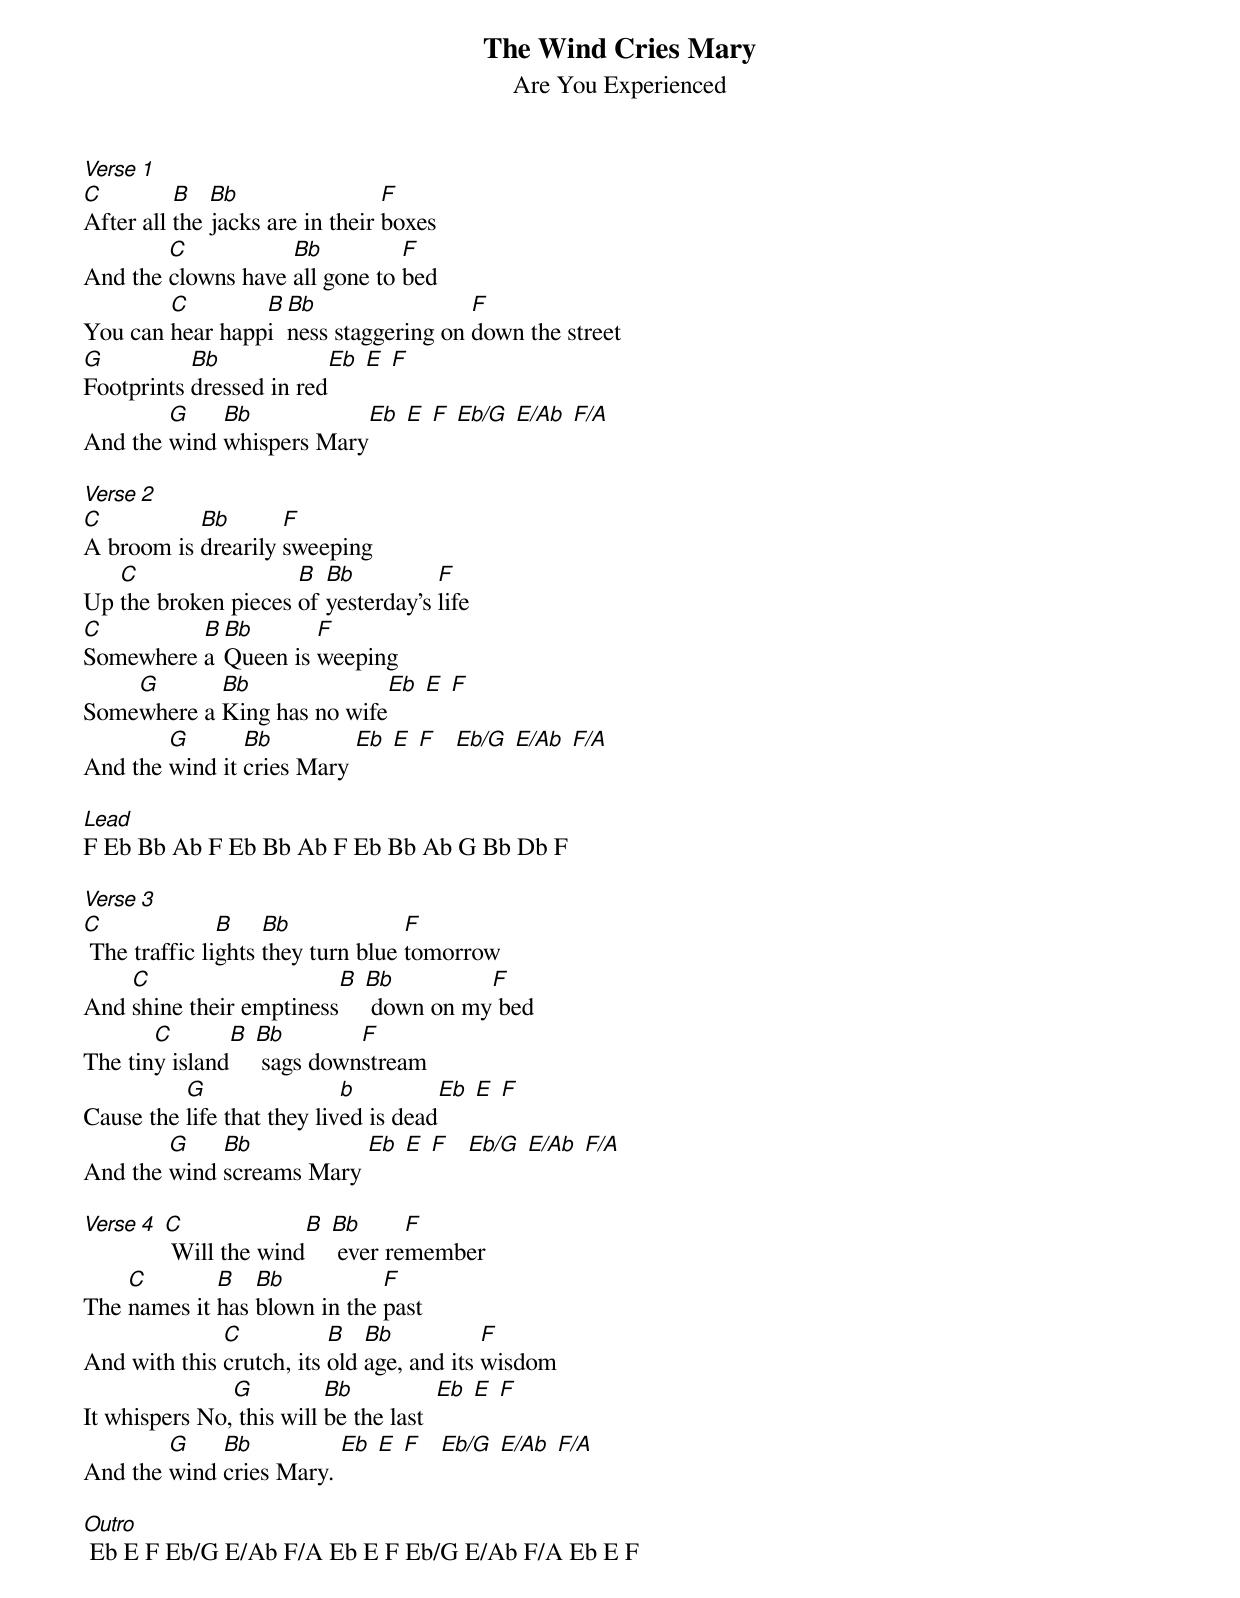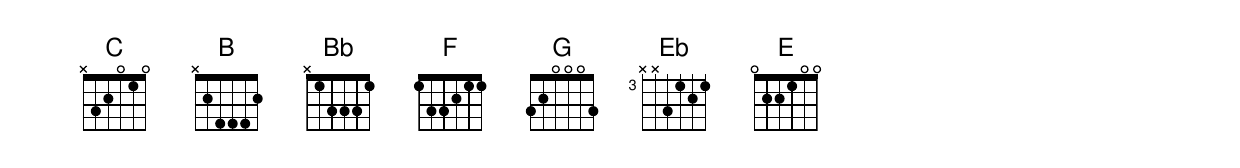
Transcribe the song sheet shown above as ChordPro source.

{title:The Wind Cries Mary}
{subtitle:Are You Experienced}
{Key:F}
[Verse 1]
[C]After all [B]the [Bb]jacks are in their [F]boxes
And the [C]clowns have [Bb]all gone to [F]bed
You can [C]hear happ[B]i[Bb]ness staggering on [F]down the street
[G]Footprints [Bb]dressed in red[Eb] [E] [F]
And the [G]wind [Bb]whispers Mary[Eb] [E] [F] [Eb/G] [E/Ab] [F/A]

[Verse 2]
[C]A broom is [Bb]drearily [F]sweeping
Up [C]the broken pieces [B]of [Bb]yesterday's [F]life
[C]Somewhere [B]a [Bb]Queen is [F]weeping
Some[G]where a [Bb]King has no wife[Eb] [E] [F]
And the [G]wind it [Bb]cries Mary [Eb] [E] [F]   [Eb/G] [E/Ab] [F/A]

[Lead]
F Eb Bb Ab F Eb Bb Ab F Eb Bb Ab G Bb Db F

[Verse 3]
[C] The traffic li[B]ghts [Bb]they turn blue [F]tomorrow
And [C]shine their emptiness[B] [Bb] down on my[F] bed
The tin[C]y island[B] [Bb] sags down[F]stream
Cause the [G]life that they liv[b]ed is dead[Eb] [E] [F]
And the [G]wind [Bb]screams Mary [Eb] [E] [F]   [Eb/G] [E/Ab] [F/A]

[Verse 4] [C] Will the wind[B] [Bb] ever re[F]member
The [C]names it [B]has [Bb]blown in the [F]past
And with this [C]crutch, its [B]old [Bb]age, and its [F]wisdom
It whispers No,[G] this will [Bb]be the last  [Eb] [E] [F]
And the [G]wind [Bb]cries Mary. [Eb] [E] [F]   [Eb/G] [E/Ab] [F/A]

[Outro] Eb E F Eb/G E/Ab F/A Eb E F Eb/G E/Ab F/A Eb E F
